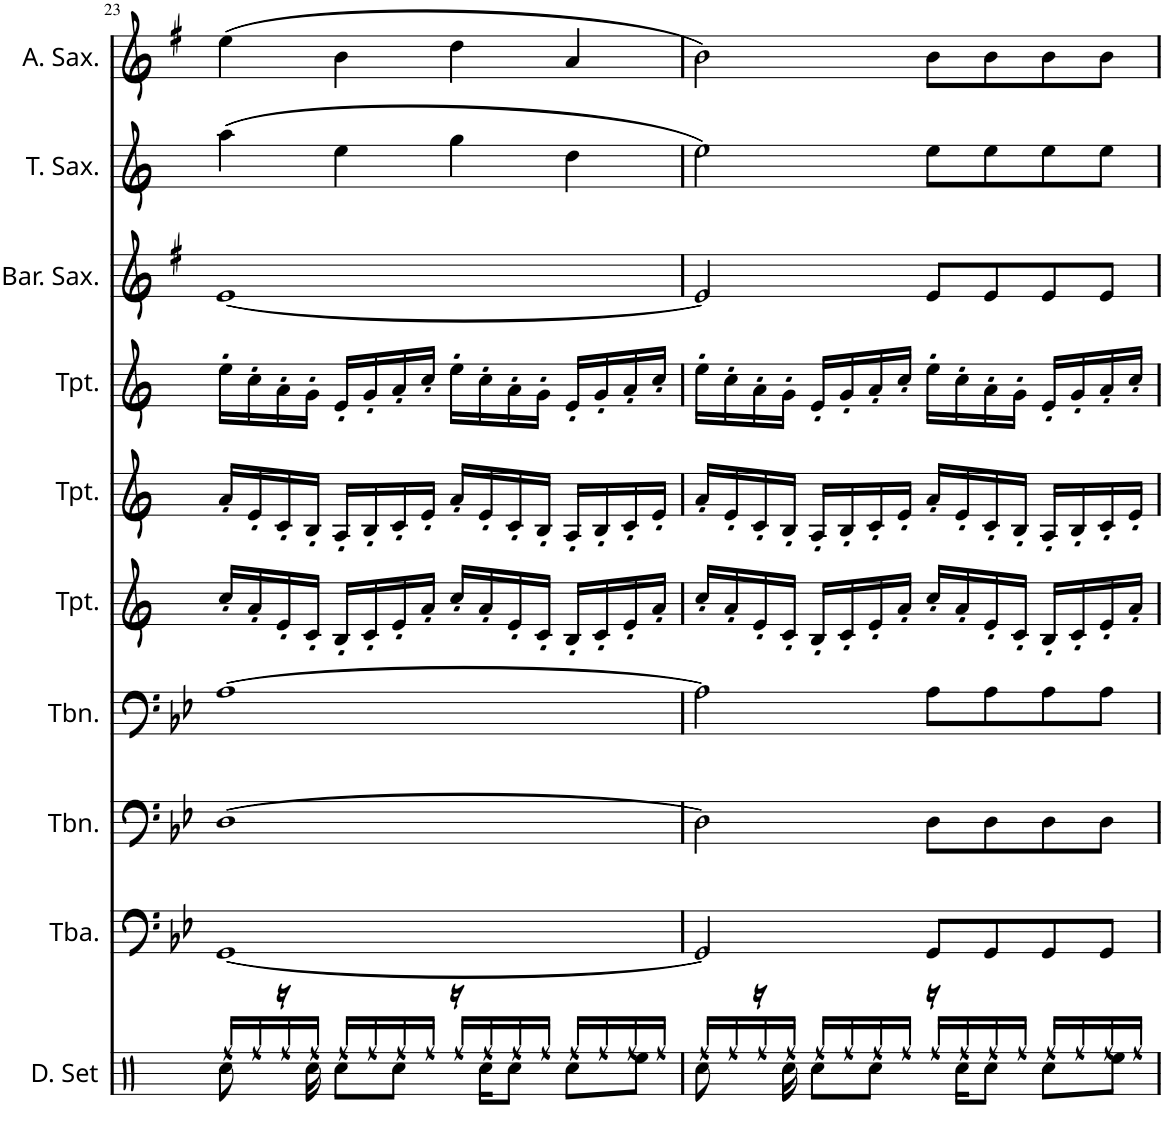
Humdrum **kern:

**kern	**kern	**kern	**kern	**kern	**kern	**kern	**kern	**kern	**kern
*part10	*part9	*part8	*part7	*part6	*part5	*part4	*part3	*part2	*part1
*staff10	*staff9	*staff8	*staff7	*staff6	*staff5	*staff4	*staff3	*staff2	*staff1
*I"Drumset	*I"Tuba	*I"Trombone	*I"Trombone	*I"Trumpet	*I"Trumpet	*I"Trumpet	*I"Baritone Saxophone	*I"Tenor Saxophone	*I"Alto Saxophone
*I'D. Set	*I'Tba.	*I'Tbn.	*I'Tbn.	*I'Tpt.	*I'Tpt.	*I'Tpt.	*I'Bar. Sax.	*I'T. Sax.	*I'A. Sax.
!!LO:PB:g=z
*clefX	*clefF4	*clefF4	*clefF4	*clefG2	*clefG2	*clefG2	*clefG2	*clefG2	*clefG2
*	*	*	*	*Trd1c2	*Trd1c2	*Trd1c2	*Trd12c21	*Trd8c14	*Trd5c9
*k[]	*k[b-e-]	*k[b-e-]	*k[b-e-]	*k[]	*k[]	*k[]	*k[f#]	*k[]	*k[f#]
*M4/4	*M4/4	*M4/4	*M4/4	*M4/4	*M4/4	*M4/4	*M4/4	*M4/4	*M4/4
=23	=23	=23	=23	=23	=23	=23	=23	=23	=23
*^	*	*	*	*	*	*	*	*	*
8Rcc\	16Rff/LL	[1GG	[1D	[1A	16cc'/LL	16a'/LL	16ee'\LL	[1e	(4aa\	(4ee\
.	16Rff/	.	.	.	16a'/	16e'/	16cc'\	.	.	.
16r	16Rff/	.	.	.	16e'/	16c'/	16a'\	.	.	.
16Rcc\	16Rff/JJ	.	.	.	16c'/JJ	16B'/JJ	16g'\JJ	.	.	.
8Rcc\L	16Rff/LL	.	.	.	16B'/LL	16A'/LL	16e'/LL	.	4ee\	4b\
.	16Rff/	.	.	.	16c'/	16B'/	16g'/	.	.	.
8Rcc\J	16Rff/	.	.	.	16e'/	16c'/	16a'/	.	.	.
.	16Rff/JJ	.	.	.	16a'/JJ	16e'/JJ	16cc'/JJ	.	.	.
16r	16Rff/LL	.	.	.	16cc'/LL	16a'/LL	16ee'\LL	.	4gg\	4dd\
16Rcc\KL	16Rff/	.	.	.	16a'/	16e'/	16cc'\	.	.	.
8Rcc\J	16Rff/	.	.	.	16e'/	16c'/	16a'\	.	.	.
.	16Rff/JJ	.	.	.	16c'/JJ	16B'/JJ	16g'\JJ	.	.	.
8Rcc\L	16Rff/LL	.	.	.	16B'/LL	16A'/LL	16e'/LL	.	4dd\	4a/
.	16Rff/	.	.	.	16c'/	16B'/	16g'/	.	.	.
8Ree\J	16Rff/	.	.	.	16e'/	16c'/	16a'/	.	.	.
.	16Rff/JJ	.	.	.	16a'/JJ	16e'/JJ	16cc'/JJ	.	.	.
=24	=24	=24	=24	=24	=24	=24	=24	=24	=24	=24
8Rcc\	16Rff/LL	2GG/]	2D\]	2A\]	16cc'/LL	16a'/LL	16ee'\LL	2e/]	2ee\)	2b\)
.	16Rff/	.	.	.	16a'/	16e'/	16cc'\	.	.	.
16r	16Rff/	.	.	.	16e'/	16c'/	16a'\	.	.	.
16Rcc\	16Rff/JJ	.	.	.	16c'/JJ	16B'/JJ	16g'\JJ	.	.	.
8Rcc\L	16Rff/LL	.	.	.	16B'/LL	16A'/LL	16e'/LL	.	.	.
.	16Rff/	.	.	.	16c'/	16B'/	16g'/	.	.	.
8Rcc\J	16Rff/	.	.	.	16e'/	16c'/	16a'/	.	.	.
.	16Rff/JJ	.	.	.	16a'/JJ	16e'/JJ	16cc'/JJ	.	.	.
16r	16Rff/LL	8GG/L	8D\L	8A\L	16cc'/LL	16a'/LL	16ee'\LL	8e/L	8ee\L	8b\L
16Rcc\KL	16Rff/	.	.	.	16a'/	16e'/	16cc'\	.	.	.
8Rcc\J	16Rff/	8GG/	8D\	8A\	16e'/	16c'/	16a'\	8e/	8ee\	8b\
.	16Rff/JJ	.	.	.	16c'/JJ	16B'/JJ	16g'\JJ	.	.	.
8Rcc\L	16Rff/LL	8GG/	8D\	8A\	16B'/LL	16A'/LL	16e'/LL	8e/	8ee\	8b\
.	16Rff/	.	.	.	16c'/	16B'/	16g'/	.	.	.
8Ree\J	16Rff/	8GG/J	8D\J	8A\J	16e'/	16c'/	16a'/	8e/J	8ee\J	8b\J
.	16Rff/JJ	.	.	.	16a'/JJ	16e'/JJ	16cc'/JJ	.	.	.
*v	*v	*	*	*	*	*	*	*	*	*
=	=	=	=	=	=	=	=	=	=
*-	*-	*-	*-	*-	*-	*-	*-	*-	*-
